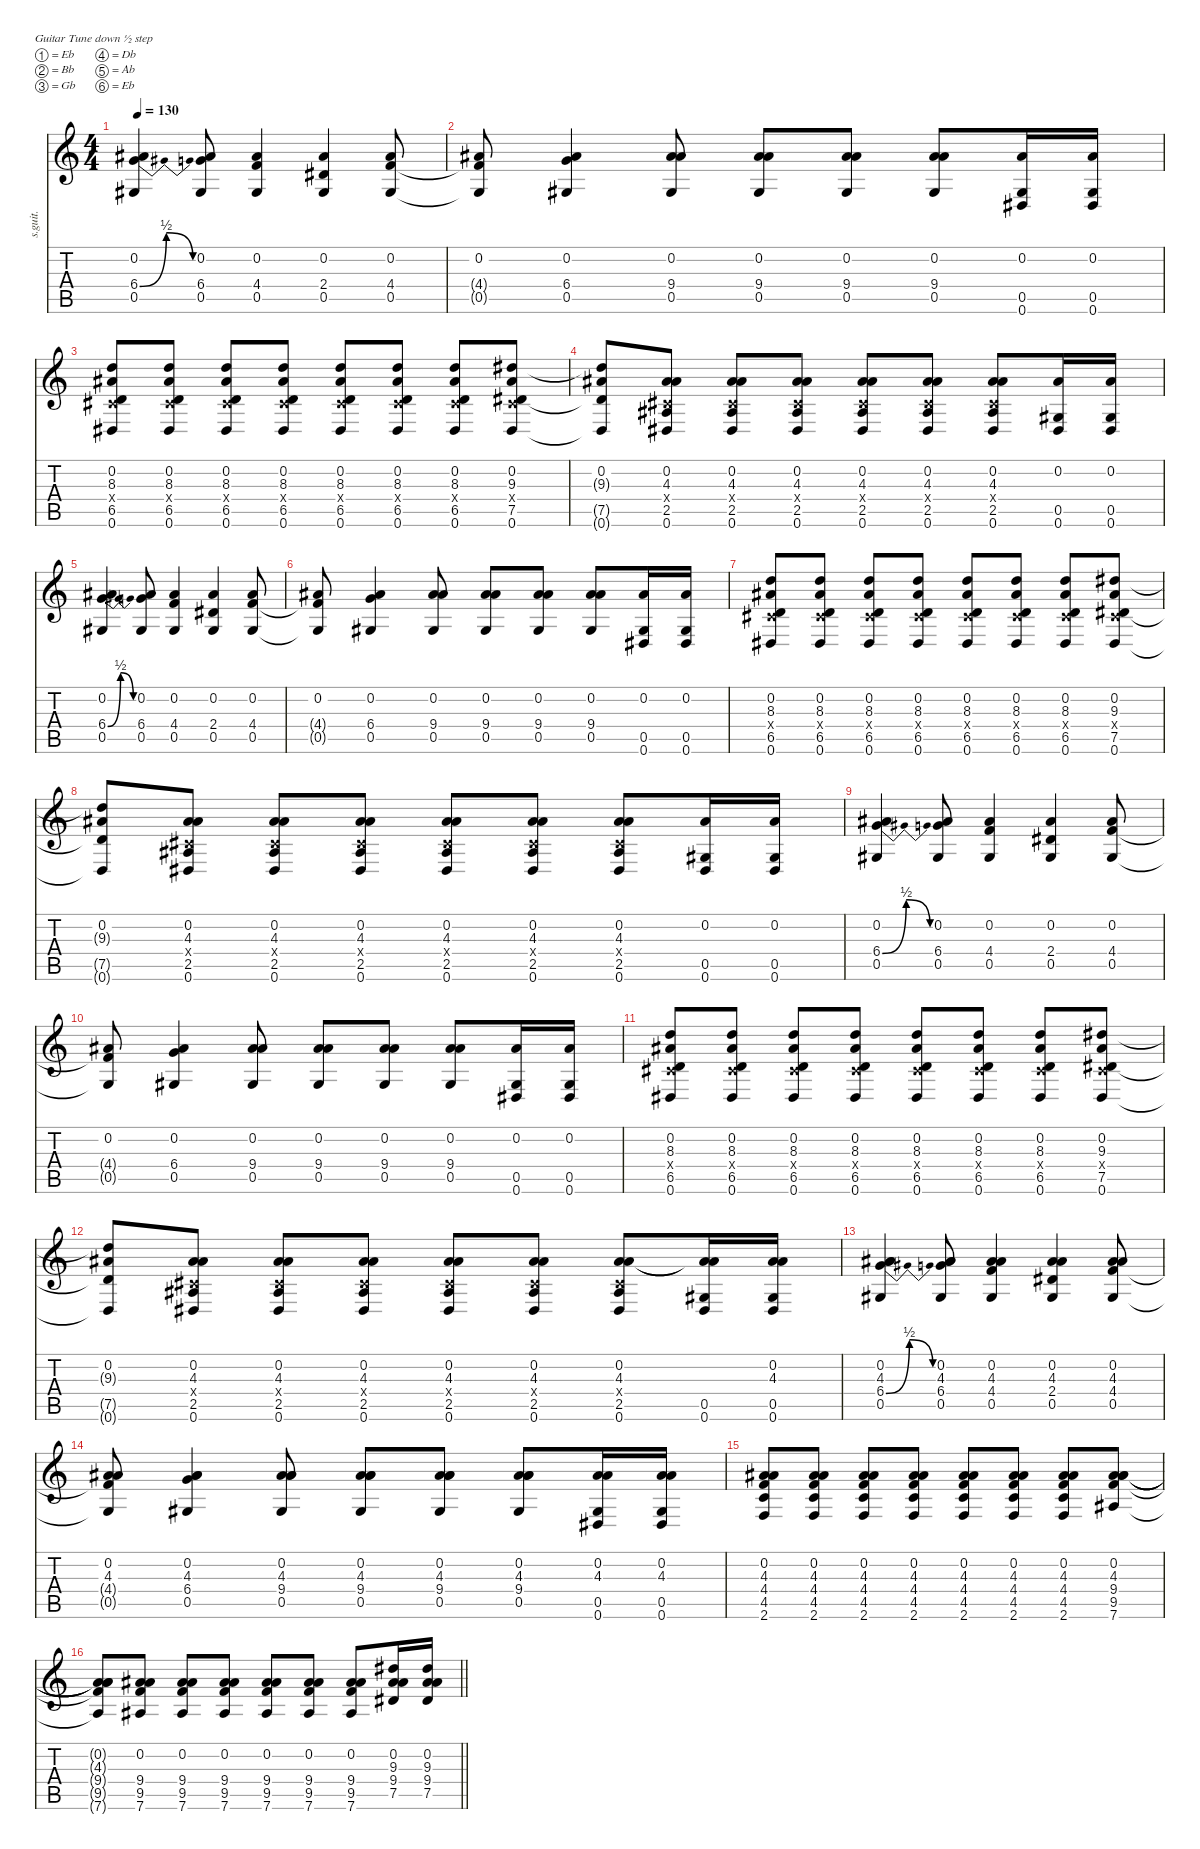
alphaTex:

\defaultSystemsLayout 4
\hideDynamics
\bracketExtendMode nobrackets
\otherSystemsTrackNameOrientation horizontal
\track ("James" "s.guit.") {instrument acousticguitarsteel}
\staff {score tabs}
\tuning (Eb4 Bb3 Gb3 Db3 Ab2 Eb2)
\ts (4 4)
\tempo 130
\clef g2
\ks c
(6.4{be (bendrelease 0 0 9.999999599999999 2 19.999999199999998 2 30 0)} 0.5{acc #} 0.2{acc #}).4{dy f beam Up} (6.4 0.5{acc #} 0.2{acc #}).8{beam Up} (4.4 0.5{acc #} 0.2{acc #}).4{beam Up} (2.4{acc #} 0.5{acc #} 0.2{acc #}).4{beam Up} (4.4 0.5{acc #} 0.2{acc #}).8{beam Up} |
(4.4{t} 0.5{t acc #} 0.2{acc #}).8{beam Up} (6.4 0.5{acc #} 0.2{acc #}).4{beam Up} (9.4{acc #} 0.5{acc #} 0.2{acc #}).8{beam Up} (9.4{acc #} 0.5{acc #} 0.2{acc #}).8{beam Up} (9.4{acc #} 0.5{acc #} 0.2{acc #}).8{beam Up} (9.4{acc #} 0.5{acc #} 0.2{acc #}).8{beam Up} (0.5{acc #} 0.6{acc #} 0.2{acc #}).16{beam Up} (0.5{acc #} 0.6{acc #} 0.2{acc #}).16{beam Up} |
(8.3 0.4{x acc #} 6.5 0.6{acc #} 0.2{acc #}).8{beam Up} (8.3 0.4{x acc #} 6.5 0.6{acc #} 0.2{acc #}).8{beam Up} (8.3 0.4{x acc #} 6.5 0.6{acc #} 0.2{acc #}).8{beam Up} (8.3 0.4{x acc #} 6.5 0.6{acc #} 0.2{acc #}).8{beam Up} (8.3 0.4{x acc #} 6.5 0.6{acc #} 0.2{acc #}).8{beam Up} (8.3 0.4{x acc #} 6.5 0.6{acc #} 0.2{acc #}).8{beam Up} (8.3 0.4{x acc #} 6.5 0.6{acc #} 0.2{acc #}).8{beam Up} (9.3{acc #} 0.4{x acc #} 7.5{acc #} 0.6{acc #} 0.2{acc #}).8{beam Up} |
(9.3{t acc #} 7.5{t acc #} 0.6{t acc #} 0.2{acc #}).8{beam Up} (4.3{acc #} 0.4{x acc #} 2.5{acc #} 0.6{acc #} 0.2{acc #}).8{beam Up} (4.3{acc #} 0.4{x acc #} 2.5{acc #} 0.6{acc #} 0.2{acc #}).8{beam Up} (4.3{acc #} 0.4{x acc #} 2.5{acc #} 0.6{acc #} 0.2{acc #}).8{beam Up} (4.3{acc #} 0.4{x acc #} 2.5{acc #} 0.6{acc #} 0.2{acc #}).8{beam Up} (4.3{acc #} 0.4{x acc #} 2.5{acc #} 0.6{acc #} 0.2{acc #}).8{beam Up} (4.3{acc #} 0.4{x acc #} 2.5{acc #} 0.6{acc #} 0.2{acc #}).8{beam Up} (0.5{acc #} 0.6{acc #} 0.2{acc #}).16{beam Up} (0.5{acc #} 0.6{acc #} 0.2{acc #}).16{beam Up} |
(6.4{be (bendrelease 0 0 9.999999599999999 2 19.999999199999998 2 30 0)} 0.5{acc #} 0.2{acc #}).4{beam Up} (6.4 0.5{acc #} 0.2{acc #}).8{beam Up} (4.4 0.5{acc #} 0.2{acc #}).4{beam Up} (2.4{acc #} 0.5{acc #} 0.2{acc #}).4{beam Up} (4.4 0.5{acc #} 0.2{acc #}).8{beam Up} |
(4.4{t} 0.5{t acc #} 0.2{acc #}).8{beam Up} (6.4 0.5{acc #} 0.2{acc #}).4{beam Up} (9.4{acc #} 0.5{acc #} 0.2{acc #}).8{beam Up} (9.4{acc #} 0.5{acc #} 0.2{acc #}).8{beam Up} (9.4{acc #} 0.5{acc #} 0.2{acc #}).8{beam Up} (9.4{acc #} 0.5{acc #} 0.2{acc #}).8{beam Up} (0.5{acc #} 0.6{acc #} 0.2{acc #}).16{beam Up} (0.5{acc #} 0.6{acc #} 0.2{acc #}).16{beam Up} |
(8.3 0.4{x acc #} 6.5 0.6{acc #} 0.2{acc #}).8{beam Up} (8.3 0.4{x acc #} 6.5 0.6{acc #} 0.2{acc #}).8{beam Up} (8.3 0.4{x acc #} 6.5 0.6{acc #} 0.2{acc #}).8{beam Up} (8.3 0.4{x acc #} 6.5 0.6{acc #} 0.2{acc #}).8{beam Up} (8.3 0.4{x acc #} 6.5 0.6{acc #} 0.2{acc #}).8{beam Up} (8.3 0.4{x acc #} 6.5 0.6{acc #} 0.2{acc #}).8{beam Up} (8.3 0.4{x acc #} 6.5 0.6{acc #} 0.2{acc #}).8{beam Up} (9.3{acc #} 0.4{x acc #} 7.5{acc #} 0.6{acc #} 0.2{acc #}).8{beam Up} |
(9.3{t acc #} 7.5{t acc #} 0.6{t acc #} 0.2{acc #}).8{beam Up} (4.3{acc #} 0.4{x acc #} 2.5{acc #} 0.6{acc #} 0.2{acc #}).8{beam Up} (4.3{acc #} 0.4{x acc #} 2.5{acc #} 0.6{acc #} 0.2{acc #}).8{beam Up} (4.3{acc #} 0.4{x acc #} 2.5{acc #} 0.6{acc #} 0.2{acc #}).8{beam Up} (4.3{acc #} 0.4{x acc #} 2.5{acc #} 0.6{acc #} 0.2{acc #}).8{beam Up} (4.3{acc #} 0.4{x acc #} 2.5{acc #} 0.6{acc #} 0.2{acc #}).8{beam Up} (4.3{acc #} 0.4{x acc #} 2.5{acc #} 0.6{acc #} 0.2{acc #}).8{beam Up} (0.5{acc #} 0.6{acc #} 0.2{acc #}).16{beam Up} (0.5{acc #} 0.6{acc #} 0.2{acc #}).16{beam Up} |
(6.4{be (bendrelease 0 0 9.999999599999999 2 19.999999199999998 2 30 0)} 0.5{acc #} 0.2{acc #}).4{beam Up} (6.4 0.5{acc #} 0.2{acc #}).8{beam Up} (4.4 0.5{acc #} 0.2{acc #}).4{beam Up} (2.4{acc #} 0.5{acc #} 0.2{acc #}).4{beam Up} (4.4 0.5{acc #} 0.2{acc #}).8{beam Up} |
(4.4{t} 0.5{t acc #} 0.2{acc #}).8{beam Up} (6.4 0.5{acc #} 0.2{acc #}).4{beam Up} (9.4{acc #} 0.5{acc #} 0.2{acc #}).8{beam Up} (9.4{acc #} 0.5{acc #} 0.2{acc #}).8{beam Up} (9.4{acc #} 0.5{acc #} 0.2{acc #}).8{beam Up} (9.4{acc #} 0.5{acc #} 0.2{acc #}).8{beam Up} (0.5{acc #} 0.6{acc #} 0.2{acc #}).16{beam Up} (0.5{acc #} 0.6{acc #} 0.2{acc #}).16{beam Up} |
(8.3 0.4{x acc #} 6.5 0.6{acc #} 0.2{acc #}).8{beam Up} (8.3 0.4{x acc #} 6.5 0.6{acc #} 0.2{acc #}).8{beam Up} (8.3 0.4{x acc #} 6.5 0.6{acc #} 0.2{acc #}).8{beam Up} (8.3 0.4{x acc #} 6.5 0.6{acc #} 0.2{acc #}).8{beam Up} (8.3 0.4{x acc #} 6.5 0.6{acc #} 0.2{acc #}).8{beam Up} (8.3 0.4{x acc #} 6.5 0.6{acc #} 0.2{acc #}).8{beam Up} (8.3 0.4{x acc #} 6.5 0.6{acc #} 0.2{acc #}).8{beam Up} (9.3{acc #} 0.4{x acc #} 7.5{acc #} 0.6{acc #} 0.2{acc #}).8{beam Up} |
(9.3{t acc #} 7.5{t acc #} 0.6{t acc #} 0.2{acc #}).8{beam Up} (4.3{acc #} 0.4{x acc #} 2.5{acc #} 0.6{acc #} 0.2{acc #}).8{beam Up} (4.3{acc #} 0.4{x acc #} 2.5{acc #} 0.6{acc #} 0.2{acc #}).8{beam Up} (4.3{acc #} 0.4{x acc #} 2.5{acc #} 0.6{acc #} 0.2{acc #}).8{beam Up} (4.3{acc #} 0.4{x acc #} 2.5{acc #} 0.6{acc #} 0.2{acc #}).8{beam Up} (4.3{acc #} 0.4{x acc #} 2.5{acc #} 0.6{acc #} 0.2{acc #}).8{beam Up} (4.3{acc #} 0.4{x acc #} 2.5{acc #} 0.6{acc #} 0.2{acc #}).8{beam Up} (0.5{acc #} 0.6{acc #} 4.3{t acc #} 0.2{t acc #}).16{beam Up} (0.5{acc #} 0.6{acc #} 4.3{acc #} 0.2{acc #}).16{beam Up} |
(6.4{be (bendrelease 0 0 9.999999599999999 2 19.999999199999998 2 30 0)} 0.5{acc #} 4.3{acc #} 0.2{acc #}).4{beam Up} (6.4 0.5{acc #} 4.3{acc #} 0.2{acc #}).8{beam Up} (4.4 0.5{acc #} 4.3{acc #} 0.2{acc #}).4{beam Up} (2.4{acc #} 0.5{acc #} 4.3{acc #} 0.2{acc #}).4{beam Up} (4.4 0.5{acc #} 4.3{acc #} 0.2{acc #}).8{beam Up} |
(4.4{t} 0.5{t acc #} 4.3{acc #} 0.2{acc #}).8{beam Up} (6.4 0.5{acc #} 4.3{acc #} 0.2{acc #}).4{beam Up} (9.4{acc #} 0.5{acc #} 4.3{acc #} 0.2{acc #}).8{beam Up} (9.4{acc #} 0.5{acc #} 4.3{acc #} 0.2{acc #}).8{beam Up} (9.4{acc #} 0.5{acc #} 4.3{acc #} 0.2{acc #}).8{beam Up} (9.4{acc #} 0.5{acc #} 4.3{acc #} 0.2{acc #}).8{beam Up} (0.5{acc #} 0.6{acc #} 4.3{acc #} 0.2{acc #}).16{beam Up} (0.5{acc #} 0.6{acc #} 4.3{acc #} 0.2{acc #}).16{beam Up} |
(4.4 4.5 2.6 4.3{acc #} 0.2{acc #}).8{beam Up} (4.4 4.5 2.6 4.3{acc #} 0.2{acc #}).8{beam Up} (4.4 4.5 2.6 4.3{acc #} 0.2{acc #}).8{beam Up} (4.4 4.5 2.6 4.3{acc #} 0.2{acc #}).8{beam Up} (4.4 4.5 2.6 4.3{acc #} 0.2{acc #}).8{beam Up} (4.4 4.5 2.6 4.3{acc #} 0.2{acc #}).8{beam Up} (4.4 4.5 2.6 4.3{acc #} 0.2{acc #}).8{beam Up} (9.4{acc #} 9.5 7.6{acc #} 4.3{acc #} 0.2{acc #}).8{beam Up} |
\barLineRight lightlight
(4.3{t acc #} 9.4{t acc #} 9.5{t} 7.6{t acc #} 0.2{t acc #}).8{beam Up} (9.4{acc #} 9.5 7.6{acc #} 0.2{acc #}).8{beam Up} (9.4{acc #} 9.5 7.6{acc #} 0.2{acc #}).8{beam Up} (9.4{acc #} 9.5 7.6{acc #} 0.2{acc #}).8{beam Up} (9.4{acc #} 9.5 7.6{acc #} 0.2{acc #}).8{beam Up} (9.4{acc #} 9.5 7.6{acc #} 0.2{acc #}).8{beam Up} (9.4{acc #} 9.5 7.6{acc #} 0.2{acc #}).8{beam Up} (9.3{acc #} 9.4{acc #} 7.5{acc #} 0.2{acc #}).16{beam Up} (9.3{acc #} 9.4{acc #} 7.5{acc #} 0.2{acc #}).16{beam Up}
